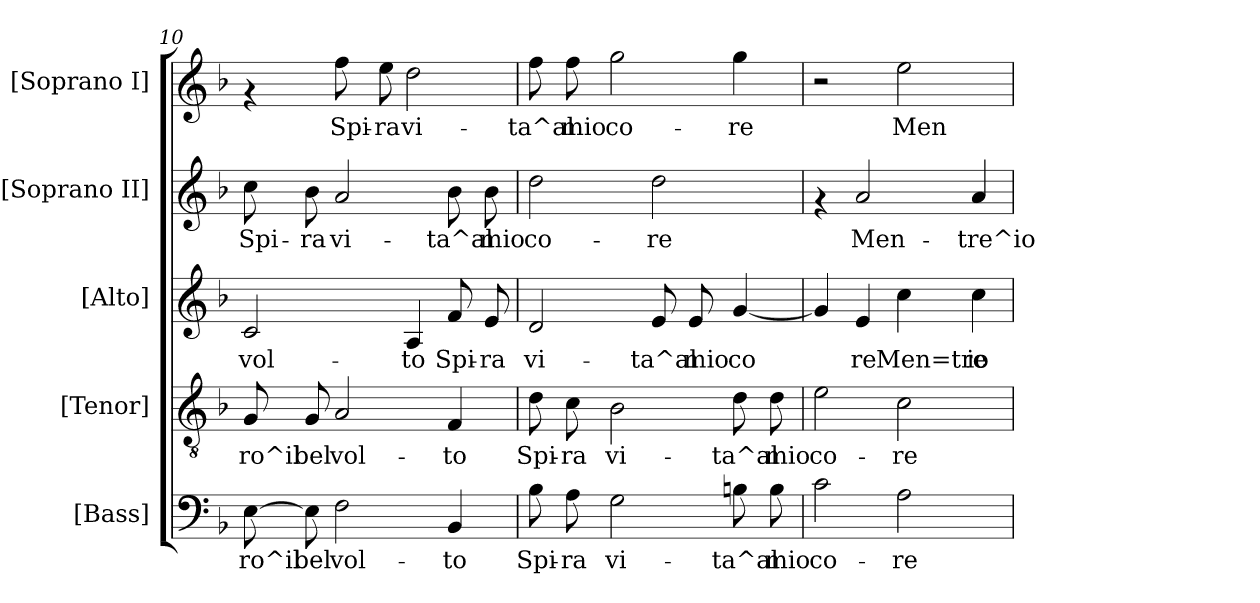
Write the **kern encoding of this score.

**kern	**text	**kern	**text	**kern	**text	**kern	**text	**kern	**text
*part5	*part5	*part4	*part4	*part3	*part3	*part2	*part2	*part1	*part1
*staff5	*staff5	*staff4	*staff4	*staff3	*staff3	*staff2	*staff2	*staff1	*staff1
*I"[Bass]	*	*I"[Tenor]	*	*I"[Alto]	*	*I"[Soprano II]	*	*I"[Soprano I]	*
*clefF4	*	*clefGv2	*	*clefG2	*	*clefG2	*	*clefG2	*
*k[b-]	*	*k[b-]	*	*k[b-]	*	*k[b-]	*	*k[b-]	*
*F:	*	*F:	*	*F:	*	*F:	*	*F:	*
=10	=10	=10	=10	=10	=10	=10	=10	=10	=10
!	!LO:LY:b:cj	!	!LO:LY:b:cj	!	!LO:LY:b:cj	!	!LO:LY:b:cj	!	!
[<8E\	-ro^il	8G/	-ro^il	2c/	vol-	8cc\	Spi-	4rf	.
!	!LO:LY:b:cj	!	!LO:LY:b:cj	!	!	!	!LO:LY:b:cj	!	!
8E\]	bel	8G/	bel	.	.	8b-\	-ra	.	.
!	!LO:LY:b:cj	!	!LO:LY:b:cj	!	!	!	!LO:LY:b:cj	!	!LO:LY:b:cj
2F\	vol-	2A/	vol-	.	.	2a/	vi-	8ff\	Spi-
!	!	!	!	!	!	!	!	!	!LO:LY:b:cj
.	.	.	.	.	.	.	.	8ee\	-ra
!	!	!	!	!	!LO:LY:b:cj	!	!	!	!LO:LY:b:cj
.	.	.	.	4A/	-to	.	.	2dd\	vi-
!	!LO:LY:b:cj	!	!LO:LY:b:cj	!	!LO:LY:b:cj	!	!LO:LY:b:cj	!	!
4BB-/	-to	4F/	-to	8f/	Spi-	8b-\	-ta^al	.	.
!	!	!	!	!	!LO:LY:b:cj	!	!LO:LY:b:cj	!	!
.	.	.	.	8e/	-ra	8b-\	mio	.	.
=11	=11	=11	=11	=11	=11	=11	=11	=11	=11
!	!LO:LY:b:cj	!	!LO:LY:b:cj	!	!LO:LY:b:cj	!	!LO:LY:b:cj	!	!LO:LY:b:cj
8B-\	Spi-	8d\	Spi-	2d/	vi-	2dd\	co-	8ff\	-ta^al
!	!LO:LY:b:cj	!	!LO:LY:b:cj	!	!	!	!	!	!LO:LY:b:cj
8A\	-ra	8c\	-ra	.	.	.	.	8ff\	mio
!	!LO:LY:b:cj	!	!LO:LY:b:cj	!	!	!	!	!	!LO:LY:b:cj
2G\	vi-	2B-\	vi-	.	.	.	.	2gg\	co-
!	!	!	!	!	!LO:LY:b:cj	!	!LO:LY:b:cj	!	!
.	.	.	.	8e/	-ta^al	2dd\	-re	.	.
!	!	!	!	!	!LO:LY:b:cj	!	!	!	!
.	.	.	.	8e/	mio	.	.	.	.
!	!LO:LY:b:cj	!	!LO:LY:b:cj	!	!LO:LY:b:cj	!	!	!	!LO:LY:b:cj
8Bn\	-ta^al	8d\	-ta^al	[<4g/	co-	.	.	4gg\	-re
!	!LO:LY:b:cj	!	!LO:LY:b:cj	!	!	!	!	!	!
8B\	mio	8d\	mio	.	.	.	.	.	.
=12	=12	=12	=12	=12	=12	=12	=12	=12	=12
!	!LO:LY:b:cj	!	!LO:LY:b:cj	!	!LO:LY:b:cj	!	!	!	!
2c\	co-	2e\	co-	4g/]	--	4rf	.	2r	.
!	!	!	!	!	!LO:LY:b:cj	!	!LO:LY:b:cj	!	!
.	.	.	.	4e/	-re	2a/	Men-	.	.
!	!LO:LY:b:cj	!	!LO:LY:b:cj	!	!LO:LY:b:cj	!	!	!	!LO:LY:b:cj
2A\	-re	2c\	-re	4cc\	Men=tre	.	.	2ee\	Men-
!	!	!	!	!	!LO:LY:b:cj	!	!LO:LY:b:cj	!	!
.	.	.	.	4cc\	io	4a/	-tre^io	.	.
=	=	=	=	=	=	=	=	=	=
*-	*-	*-	*-	*-	*-	*-	*-	*-	*-
